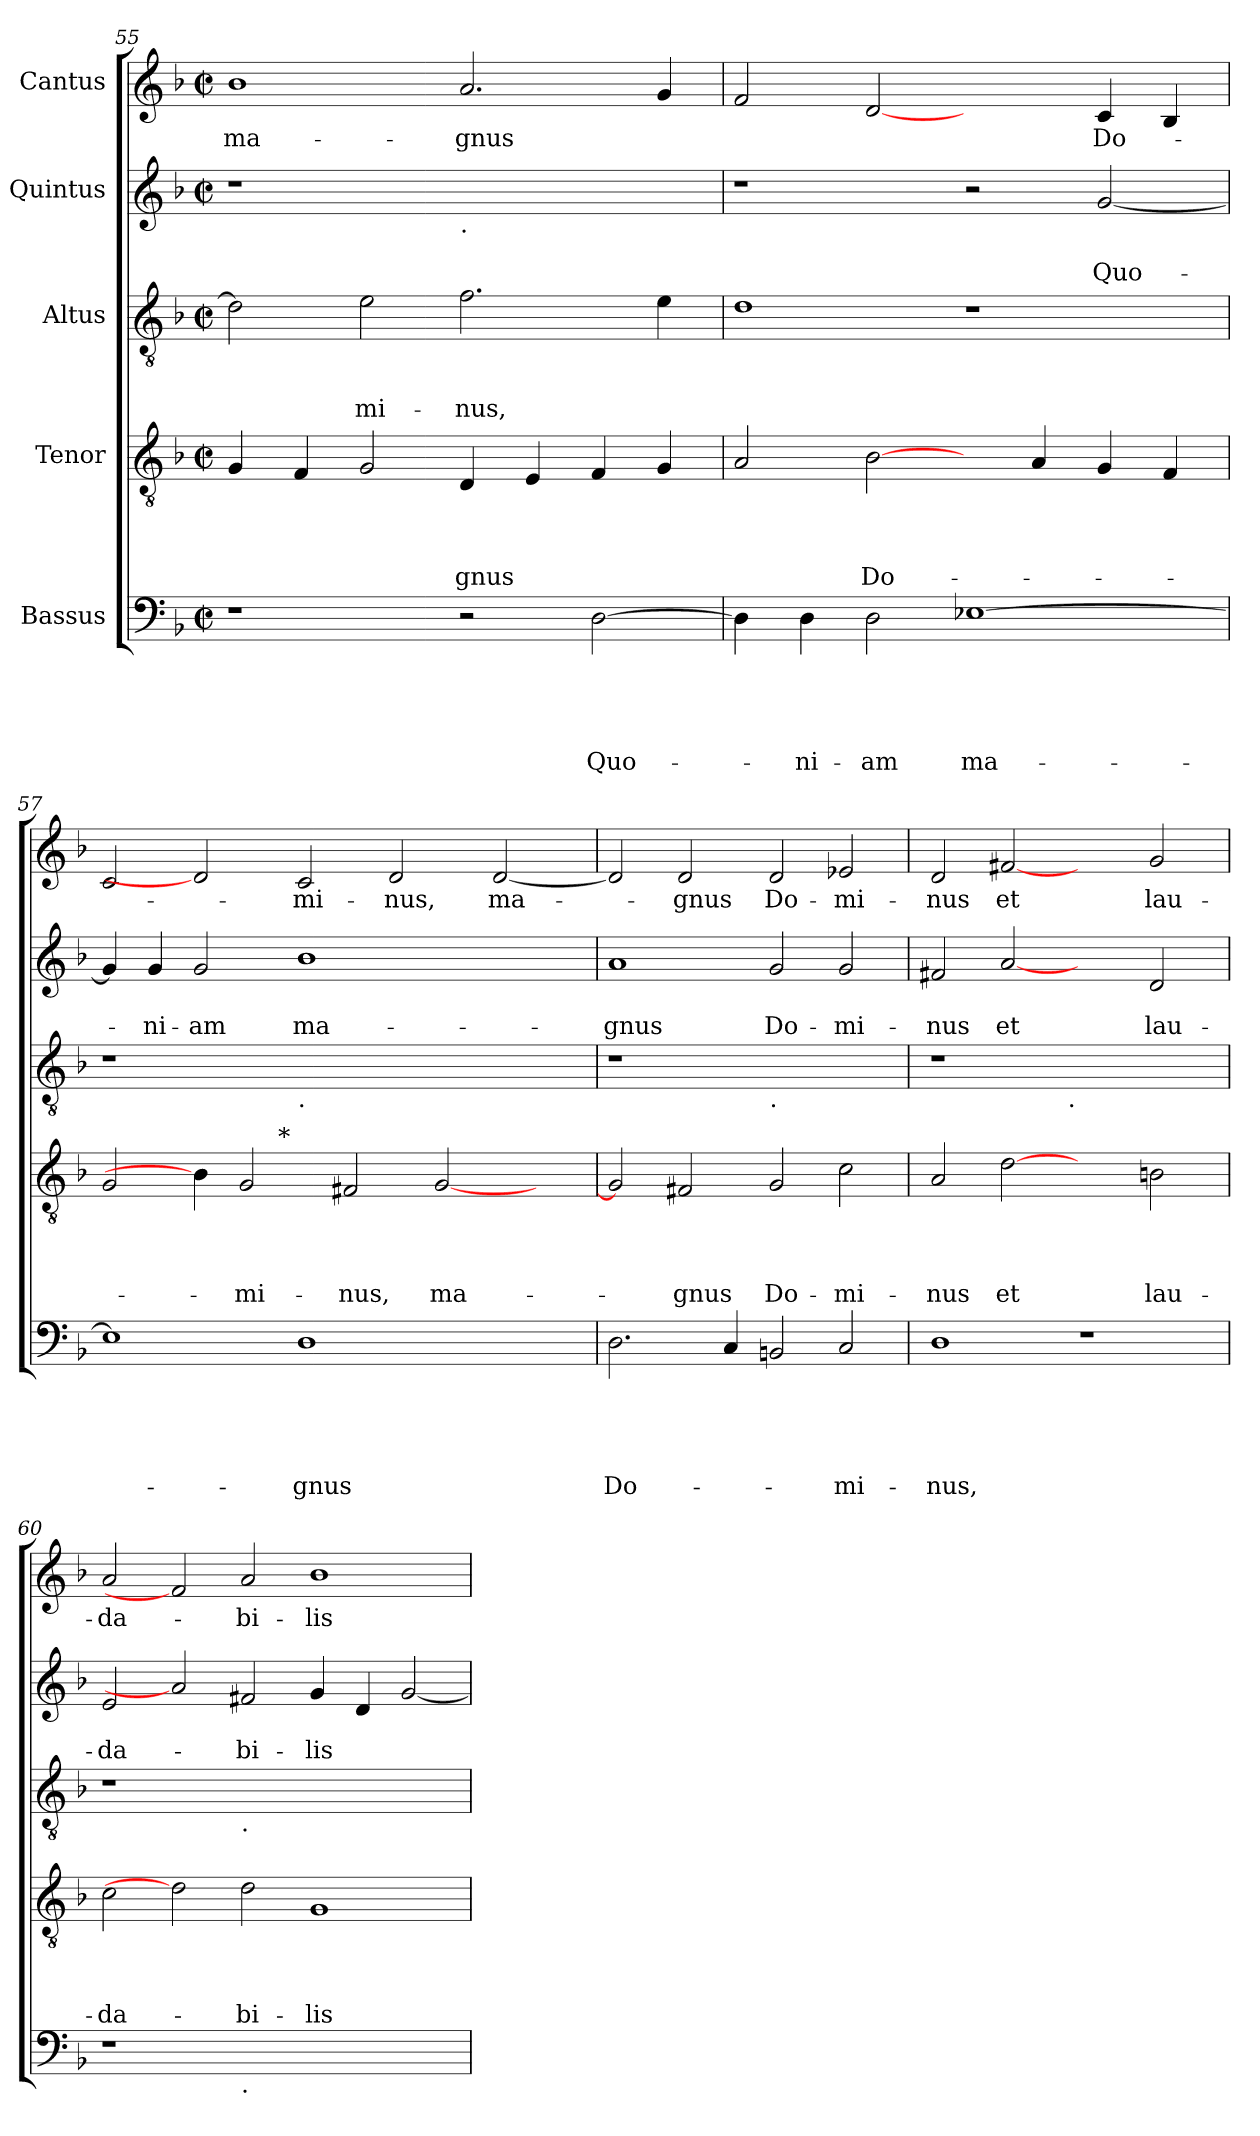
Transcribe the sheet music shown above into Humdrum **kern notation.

**kern	**text	**text	**text	**text	**text	**kern	**text	**text	**text	**text	**kern	**text	**text	**text	**kern	**text	**text	**kern	**text
*part5	*part5	*part5	*part5	*part5	*part5	*part4	*part4	*part4	*part4	*part4	*part3	*part3	*part3	*part3	*part2	*part2	*part2	*part1	*part1
*staff5	*staff5	*staff5	*staff5	*staff5	*staff5	*staff4	*staff4	*staff4	*staff4	*staff4	*staff3	*staff3	*staff3	*staff3	*staff2	*staff2	*staff2	*staff1	*staff1
*I"Bassus	*	*	*	*	*	*I"Tenor	*	*	*	*	*I"Altus	*	*	*	*I"Quintus	*	*	*I"Cantus	*
!!LO:PB:g=z
*clefF4	*	*	*	*	*	*clefGv2	*	*	*	*	*clefGv2	*	*	*	*clefG2	*	*	*clefG2	*
*k[b-]	*	*	*	*	*	*k[b-]	*	*	*	*	*k[b-]	*	*	*	*k[b-]	*	*	*k[b-]	*
*F:	*	*	*	*	*	*F:	*	*	*	*	*F:	*	*	*	*F:	*	*	*F:	*
*M2/2	*	*	*	*	*	*M2/2	*	*	*	*	*M2/2	*	*	*	*M2/2	*	*	*M2/2	*
*met(c|)	*	*	*	*	*	*met(c|)	*	*	*	*	*met(c|)	*	*	*	*met(c|)	*	*	*met(c|)	*
=55	=55	=55	=55	=55	=55	=55	=55	=55	=55	=55	=55	=55	=55	=55	=55	=55	=55	=55	=55
!	!	!	!	!	!	!	!	!	!	!	!	!	!	!	!	!	!	!	!LO:LY:b
1r	.	.	.	.	.	4G/	.	.	.	.	2d\]	.	.	.	1r	.	.	1b-	ma-
.	.	.	.	.	.	4F/	.	.	.	.	.	.	.	.	.	.	.	.	.
!	!	!	!	!	!	!	!	!	!	!	!	!	!	!LO:LY:b	!	!	!	!	!
.	.	.	.	.	.	2G/	.	.	.	.	2e\	.	.	-mi-	.	.	.	.	.
!	!	!	!	!	!	!	!	!	!	!	!	!	!	!	!LO:TX:b:t=.	!	!	!	!
!	!	!	!	!	!	!	!	!	!	!LO:LY:b	!	!	!	!LO:LY:b	!	!	!	!	!LO:LY:b
2r	.	.	.	.	.	4D/	.	.	.	-gnus	2.f\	.	.	-nus,	1ryy	.	.	2.a/	-gnus
.	.	.	.	.	.	4E/	.	.	.	.	.	.	.	.	.	.	.	.	.
!	!	!	!	!	!LO:LY:b	!	!	!	!	!	!	!	!	!	!	!	!	!	!
[>2D\	.	.	.	.	Quo-	4F/	.	.	.	.	.	.	.	.	.	.	.	.	.
.	.	.	.	.	.	4G/	.	.	.	.	4e\	.	.	.	.	.	.	4g/	.
=56	=56	=56	=56	=56	=56	=56	=56	=56	=56	=56	=56	=56	=56	=56	=56	=56	=56	=56	=56
4D\]	.	.	.	.	.	2A/	.	.	.	.	1d	.	.	.	1r	.	.	2f/	.
!	!	!	!	!	!LO:LY:b	!	!	!	!	!	!	!	!	!	!	!	!	!	!
4D\	.	.	.	.	-ni-	.	.	.	.	.	.	.	.	.	.	.	.	.	.
!	!	!	!	!	!LO:LY:b:rj	!	!	!	!	!LO:LY:b	!	!	!	!	!	!	!	!	!
2D\	.	.	.	.	-am	[2B-\	.	.	.	Do-	.	.	.	.	.	.	.	[2d	.
!	!	!	!	!	!LO:LY:b	!	!	!	!	!	!	!	!	!	!	!	!	!	!
[>1E-X	.	.	.	.	ma-	4ryy	.	.	.	.	1r	.	.	.	2r	.	.	2ryy	.
.	.	.	.	.	.	4A/	.	.	.	.	.	.	.	.	.	.	.	.	.
!	!	!	!	!	!	!	!	!	!	!	!	!	!	!	!	!	!LO:LY:b	!	!LO:LY:b
.	.	.	.	.	.	4G/	.	.	.	.	.	.	.	.	[<2g/	.	Quo-	4c/	Do-
.	.	.	.	.	.	4F/	.	.	.	.	.	.	.	.	.	.	.	4B-/	.
=57	=57	=57	=57	=57	=57	=57	=57	=57	=57	=57	=57	=57	=57	=57	=57	=57	=57	=57	=57
*	*	*	*	*	*	*^	*	*	*	*	*	*	*	*	*	*	*	*	*
1E-]	.	.	.	.	.	2G/	2...ryy	.	.	.	.	1r	.	.	.	4g/]	.	.	2c/	.
!	!	!	!	!	!	!	!	!	!	!	!	!	!	!	!	!	!	!LO:LY:b	!	!
.	.	.	.	.	.	.	.	.	.	.	.	.	.	.	.	4g/	.	-ni-	.	.
!	!	!	!	!	!	!	!	!	!	!	!	!	!	!	!	!	!	!LO:LY:b:rj	!	!
.	.	.	.	.	.	4B-\]	.	.	.	.	.	.	.	.	.	2g/	.	-am	2d]	.
!	!	!	!	!	!	!	!	!	!	!	!LO:LY:b	!	!	!	!	!	!	!	!	!
.	.	.	.	.	.	2G/	.	.	.	.	-mi-	.	.	.	.	.	.	.	.	.
!	!	!	!	!	!	!	!LO:TX:a:t=*	!	!	!	!	!	!	!	!	!	!	!	!	!
.	.	.	.	.	.	.	1ryy	.	.	.	.	.	.	.	.	.	.	.	.	.
!	!	!	!	!	!	!	!	!	!	!	!	!LO:TX:b:t=.	!	!	!	!	!	!	!	!
!	!	!	!	!	!LO:LY:b	!	!	!	!	!	!	!	!	!	!	!	!	!LO:LY:b	!	!LO:LY:b
1D	.	.	.	.	-gnus	.	.	.	.	.	.	1.ryy	.	.	.	1b-	.	ma-	2c/	-mi-
!	!	!	!	!	!	!	!	!	!	!	!LO:LY:b	!	!	!	!	!	!	!	!	!
.	.	.	.	.	.	2F#X/	.	.	.	.	-nus,	.	.	.	.	.	.	.	.	.
!	!	!	!	!	!	!	!	!	!	!	!	!	!	!	!	!	!	!	!	!LO:LY:b
.	.	.	.	.	.	.	.	.	.	.	.	.	.	.	.	.	.	.	2d/	-nus,
!	!	!	!	!	!	!	!	!	!	!	!LO:LY:b	!	!	!	!	!	!	!	!	!
.	.	.	.	.	.	[<2G/	.	.	.	.	ma-	.	.	.	.	.	.	.	.	.
.	.	.	.	.	.	.	2ryy	.	.	.	.	.	.	.	.	.	.	.	.	.
!	!	!	!	!	!	!	!	!	!	!	!	!	!	!	!	!	!	!	!	!LO:LY:b
2ryy	.	.	.	.	.	.	.	.	.	.	.	.	.	.	.	2ryy	.	.	[<2d/	ma-
.	.	.	.	.	.	4ryy	.	.	.	.	.	.	.	.	.	.	.	.	.	.
.	.	.	.	.	.	.	16ryy	.	.	.	.	.	.	.	.	.	.	.	.	.
=58	=58	=58	=58	=58	=58	=58	=58	=58	=58	=58	=58	=58	=58	=58	=58	=58	=58	=58	=58	=58
!	!	!	!	!	!LO:LY:b	!	!	!	!	!	!	!	!	!	!	!	!	!LO:LY:b	!	!
*	*	*	*	*	*	*v	*v	*	*	*	*	*	*	*	*	*	*	*	*	*
2.D\	.	.	.	.	Do-	2G/]	.	.	.	.	1r	.	.	.	1a	.	-gnus	2d/]	.
!	!	!	!	!	!	!	!	!	!	!LO:LY:b	!	!	!	!	!	!	!	!	!LO:LY:b
.	.	.	.	.	.	2F#X/	.	.	.	-gnus	.	.	.	.	.	.	.	2d/	-gnus
4C/	.	.	.	.	.	.	.	.	.	.	.	.	.	.	.	.	.	.	.
!	!	!	!	!	!	!	!	!	!	!	!LO:TX:b:t=.	!	!	!	!	!	!	!	!
!	!	!	!	!	!	!	!	!	!	!LO:LY:b	!	!	!	!	!	!	!LO:LY:b	!	!LO:LY:b
2BBn/	.	.	.	.	.	2G/	.	.	.	Do-	1ryy	.	.	.	2g/	.	Do-	2d/	Do-
!	!	!	!	!	!LO:LY:b	!	!	!	!	!LO:LY:b	!	!	!	!	!	!	!LO:LY:b	!	!LO:LY:b
2C/	.	.	.	.	-mi-	2c\	.	.	.	-mi-	.	.	.	.	2g/	.	-mi-	2e-X/	-mi-
=59	=59	=59	=59	=59	=59	=59	=59	=59	=59	=59	=59	=59	=59	=59	=59	=59	=59	=59	=59
!	!	!	!	!	!LO:LY:b	!	!	!	!	!LO:LY:b	!	!	!	!	!	!	!LO:LY:b	!	!LO:LY:b
*	*	*	*	*	*	*	*	*	*	*	*^	*	*	*	*	*	*	*	*
1D	.	.	.	.	-nus,	2A/	.	.	.	-nus	1r	2ryy	.	.	.	2f#X/	.	-nus	2d/	-nus
!	!	!	!	!	!	!	!	!	!	!LO:LY:b	!	!	!	!	!	!	!	!LO:LY:b	!	!LO:LY:b
.	.	.	.	.	.	[2d	.	.	.	et	.	4...ryy	.	.	.	[2a	.	et	[2f#X	et
!	!	!	!	!	!	!	!	!	!	!	!	!LO:TX:b:t=.	!	!	!	!	!	!	!	!
.	.	.	.	.	.	.	.	.	.	.	.	1ryy	.	.	.	.	.	.	.	.
1r	.	.	.	.	.	2ryy	.	.	.	.	1ryy	.	.	.	.	2ryy	.	.	2ryy	.
!	!	!	!	!	!	!	!	!	!	!LO:LY:b	!	!	!	!	!	!	!	!LO:LY:b	!	!LO:LY:b
.	.	.	.	.	.	2Bn\	.	.	.	lau-	.	.	.	.	.	2d/	.	lau-	2g/	lau-
.	.	.	.	.	.	.	.	.	.	.	.	32ryy	.	.	.	.	.	.	.	.
!!LO:LB:g=z
=60	=60	=60	=60	=60	=60	=60	=60	=60	=60	=60	=60	=60	=60	=60	=60	=60	=60	=60	=60	=60
!	!	!	!	!	!	!	!	!	!	!LO:LY:b	!	!	!	!	!	!	!	!LO:LY:b	!	!LO:LY:b
*	*	*	*	*	*	*	*	*	*	*	*v	*v	*	*	*	*	*	*	*	*
1r	.	.	.	.	.	2c\	.	.	.	-da-	1r	.	.	.	2e/	.	-da-	2a/	-da-
.	.	.	.	.	.	2d]	.	.	.	.	.	.	.	.	2a]	.	.	2f#]	.
!	!	!	!	!	!	!	!	!	!	!	!LO:TX:b:t=.	!	!	!	!	!	!	!	!
!LO:TX:b:t=.	!	!	!	!	!	!	!	!	!	!	!	!	!	!	!	!	!	!	!
!	!	!	!	!	!	!	!	!	!	!LO:LY:b	!	!	!	!	!	!	!LO:LY:b	!	!LO:LY:b
1.ryy	.	.	.	.	.	2d\	.	.	.	-bi-	1.ryy	.	.	.	2f#X/	.	-bi-	2a/	-bi-
!	!	!	!	!	!	!	!	!	!	!LO:LY:b	!	!	!	!	!	!	!LO:LY:b	!	!LO:LY:b
.	.	.	.	.	.	1G	.	.	.	-lis	.	.	.	.	4g/	.	-lis	1b-	-lis
.	.	.	.	.	.	.	.	.	.	.	.	.	.	.	4d/	.	.	.	.
.	.	.	.	.	.	.	.	.	.	.	.	.	.	.	[<2g/	.	.	.	.
=	=	=	=	=	=	=	=	=	=	=	=	=	=	=	=	=	=	=	=
*-	*-	*-	*-	*-	*-	*-	*-	*-	*-	*-	*-	*-	*-	*-	*-	*-	*-	*-	*-
